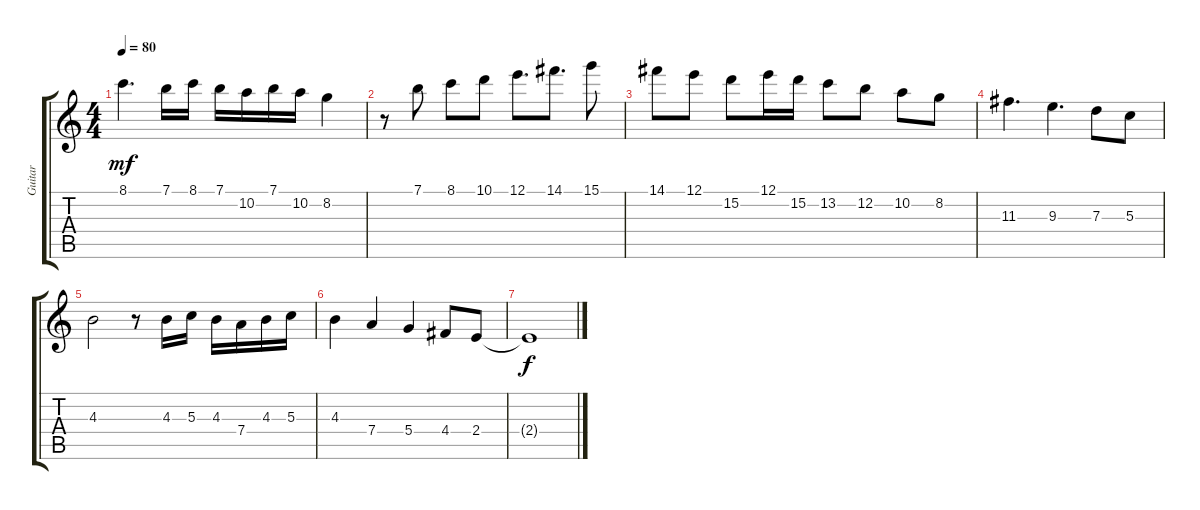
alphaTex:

\track ("Guitar" "Guitar") {instrument acousticguitarnylon}
\staff {score tabs}
\tuning (E4 B3 G3 D3 A2 E2) {hide}
\ts (4 4)
\tempo 80
\clef g2
\ks c
8.1.4{d dy mf} 7.1.16 8.1.16 7.1.16 10.2.16 7.1.16 10.2.16 8.2.4 |
r.8 7.1.8 8.1.8 10.1.8 12.1.8{d} 14.1.8{d} 15.1.8 |
14.1.8 12.1.8 15.2.8 12.1.16 15.2.16 13.2.8 12.2.8 10.2.8 8.2.8 |
11.3.4{d} 9.3.4{d} 7.3.8 5.3.8 |
4.3.2 r.8 4.3.16 5.3.16 4.3.16 7.4.16 4.3.16 5.3.16 |
4.3.4 7.4.4 5.4.4 4.4.8 2.4.8 |
2.4{t}.1{dy f}
